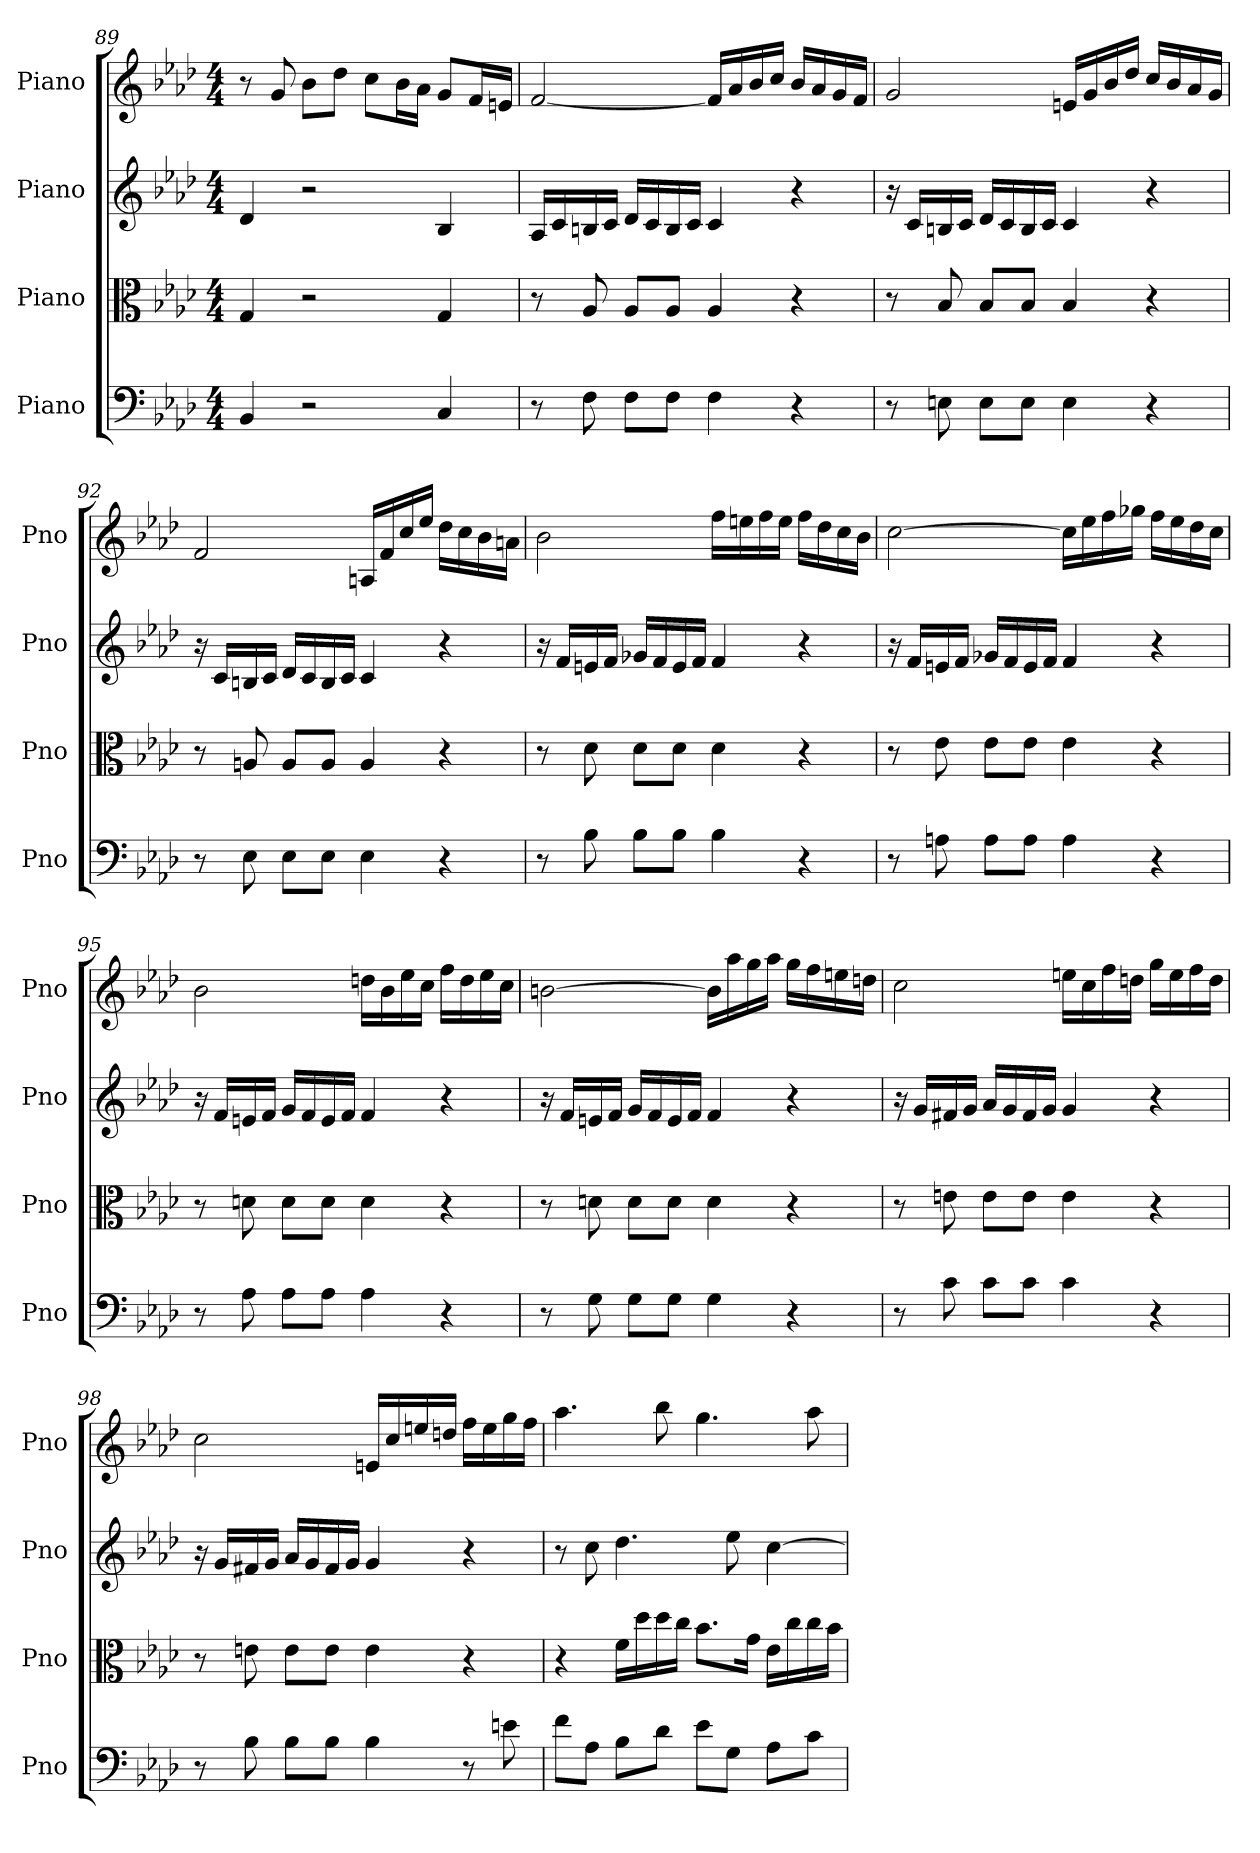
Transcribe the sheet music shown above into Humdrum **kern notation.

**kern	**kern	**kern	**kern
*part4	*part3	*part2	*part1
*staff4	*staff3	*staff2	*staff1
*I"Piano	*I"Piano	*I"Piano	*I"Piano
*I'Pno	*I'Pno	*I'Pno	*I'Pno
*clefF4	*clefC3	*clefG2	*clefG2
*k[b-e-a-d-]	*k[b-e-a-d-]	*k[b-e-a-d-]	*k[b-e-a-d-]
*M4/4	*M4/4	*M4/4	*M4/4
=89	=89	=89	=89
4BB-/	4G/	4d-/	8r
.	.	.	8g/
2r	2r	2r	8b-\L
.	.	.	8dd-\J
.	.	.	8cc\L
.	.	.	16b-\L
.	.	.	16a-\JJ
4C/	4G/	4B-/	8g/L
.	.	.	16f/L
.	.	.	16en/JJ
!!LO:LB:g=z
=90	=90	=90	=90
8r	8r	16A-/LL	[2f/
.	.	16c/	.
8F\	8A-/	16Bn/	.
.	.	16c/JJ	.
8F\L	8A-/L	16d-/LL	.
.	.	16c/	.
8F\J	8A-/J	16B/	.
.	.	16c/JJ	.
4F\	4A-/	4c/	16f/LL]
.	.	.	16a-/
.	.	.	16b-/
.	.	.	16cc/JJ
4r	4r	4r	16b-/LL
.	.	.	16a-/
.	.	.	16g/
.	.	.	16f/JJ
=91	=91	=91	=91
8r	8r	16r	2g/
.	.	16c/LL	.
8En\	8B-/	16Bn/	.
.	.	16c/JJ	.
8E\L	8B-/L	16d-/LL	.
.	.	16c/	.
8E\J	8B-/J	16B/	.
.	.	16c/JJ	.
4E\	4B-/	4c/	16en/LL
.	.	.	16g/
.	.	.	16b-/
.	.	.	16dd-/JJ
4r	4r	4r	16cc/LL
.	.	.	16b-/
.	.	.	16a-/
.	.	.	16g/JJ
!!LO:LB:g=z
=92	=92	=92	=92
8r	8r	16r	2f/
.	.	16c/LL	.
8E-\	8An/	16Bn/	.
.	.	16c/JJ	.
8E-\L	8A/L	16d-/LL	.
.	.	16c/	.
8E-\J	8A/J	16B/	.
.	.	16c/JJ	.
4E-\	4A/	4c/	16An/LL
.	.	.	16f/
.	.	.	16cc/
.	.	.	16ee-/JJ
4r	4r	4r	16dd-\LL
.	.	.	16cc\
.	.	.	16b-\
.	.	.	16an\JJ
=93	=93	=93	=93
8r	8r	16r	2b-\
.	.	16f/LL	.
8B-\	8d-\	16en/	.
.	.	16f/JJ	.
8B-\L	8d-\L	16g-X/LL	.
.	.	16f/	.
8B-\J	8d-\J	16e/	.
.	.	16f/JJ	.
4B-\	4d-\	4f/	16ff\LL
.	.	.	16een\
.	.	.	16ff\
.	.	.	16ee\JJ
4r	4r	4r	16ff\LL
.	.	.	16dd-\
.	.	.	16cc\
.	.	.	16b-\JJ
!!LO:PB:g=z
=94	=94	=94	=94
8r	8r	16r	[2cc\
.	.	16f/LL	.
8An\	8e-\	16en/	.
.	.	16f/JJ	.
8A\L	8e-\L	16g-X/LL	.
.	.	16f/	.
8A\J	8e-\J	16e/	.
.	.	16f/JJ	.
4A\	4e-\	4f/	16cc\LL]
.	.	.	16ee-\
.	.	.	16ff\
.	.	.	16gg-X\JJ
4r	4r	4r	16ff\LL
.	.	.	16ee-\
.	.	.	16dd-\
.	.	.	16cc\JJ
=95	=95	=95	=95
8r	8r	16r	2b-\
.	.	16f/LL	.
8A-\	8dn\	16en/	.
.	.	16f/JJ	.
8A-\L	8d\L	16g/LL	.
.	.	16f/	.
8A-\J	8d\J	16e/	.
.	.	16f/JJ	.
4A-\	4d\	4f/	16ddn\LL
.	.	.	16b-\
.	.	.	16ee-\
.	.	.	16cc\JJ
4r	4r	4r	16ff\LL
.	.	.	16dd\
.	.	.	16ee-\
.	.	.	16cc\JJ
!!LO:LB:g=z
=96	=96	=96	=96
8r	8r	16r	[2bn\
.	.	16f/LL	.
8G\	8dn\	16en/	.
.	.	16f/JJ	.
8G\L	8d\L	16g/LL	.
.	.	16f/	.
8G\J	8d\J	16e/	.
.	.	16f/JJ	.
4G\	4d\	4f/	16b\LL]
.	.	.	16aa-\
.	.	.	16gg\
.	.	.	16aa-\JJ
4r	4r	4r	16gg\LL
.	.	.	16ff\
.	.	.	16een\
.	.	.	16ddn\JJ
=97	=97	=97	=97
8r	8r	16r	2cc\
.	.	16g/LL	.
8c\	8en\	16f#X/	.
.	.	16g/JJ	.
8c\L	8e\L	16a-/LL	.
.	.	16g/	.
8c\J	8e\J	16f#/	.
.	.	16g/JJ	.
4c\	4e\	4g/	16een\LL
.	.	.	16cc\
.	.	.	16ff\
.	.	.	16ddn\JJ
4r	4r	4r	16gg\LL
.	.	.	16ee\
.	.	.	16ff\
.	.	.	16dd\JJ
!!LO:LB:g=z
=98	=98	=98	=98
8r	8r	16r	2cc\
.	.	16g/LL	.
8B-\	8en\	16f#X/	.
.	.	16g/JJ	.
8B-\L	8e\L	16a-/LL	.
.	.	16g/	.
8B-\J	8e\J	16f#/	.
.	.	16g/JJ	.
4B-\	4e\	4g/	16en/LL
.	.	.	16cc/
.	.	.	16een/
.	.	.	16ddn/JJ
8r	4r	4r	16ff\LL
.	.	.	16ee\
8en\	.	.	16gg\
.	.	.	16ff\JJ
=99	=99	=99	=99
8f\L	4r	8r	4.aa-\
8A-\J	.	8cc\	.
8B-\L	16f\LL	4.dd-\	.
.	16dd-\	.	.
8d-\J	16dd-\	.	8bb-\
.	16cc\JJ	.	.
8e-\L	8.b-\L	.	4.gg\
8G\J	.	8ee-\	.
.	16g\Jk	.	.
8A-\L	16e-\LL	[4cc\	.
.	16cc\	.	.
8c\J	16cc\	.	8aa-\
.	16b-\JJ	.	.
=	=	=	=
*-	*-	*-	*-
